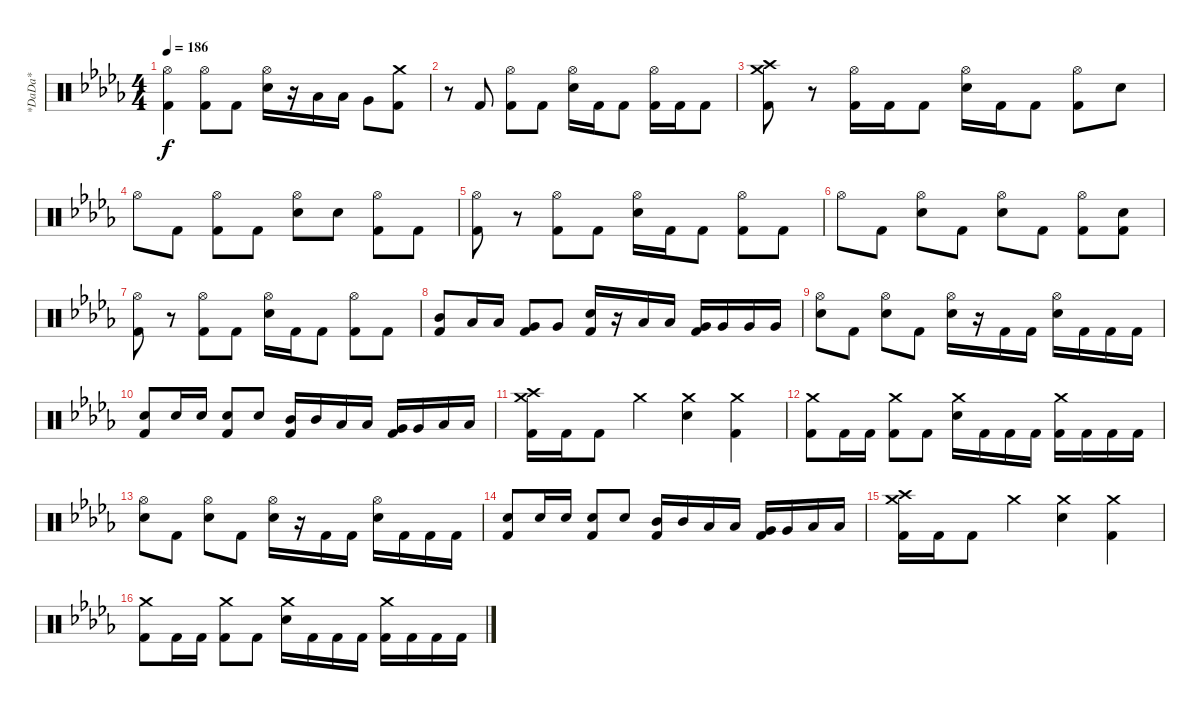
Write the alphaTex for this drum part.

\track ("*DaDa*" "*DaDa*") {instrument percussion}
\staff {score}
\articulation defaults
\ts (4 4)
\tempo 186
\clef neutral
\ks db
("Hi-Hat (open)" "Kick (hit) 2").4{dy f} ("Hi-Hat (open)" "Kick (hit) 2").8 "Kick (hit) 2".8 ("Hi-Hat (open)" "Electric Snare (hit)").16 r.16 "Low Tom (hit)".16 "Low Tom (hit)".16 "Very Low Tom (hit)".8 ("Crash medium (hit)" "Kick (hit) 2").8 |
r.8 "Kick (hit) 2".8 ("Hi-Hat (open)" "Kick (hit) 2").8 "Kick (hit) 2".8 ("Hi-Hat (open)" "Electric Snare (hit)").16 "Kick (hit) 2".16 "Kick (hit) 2".8 ("Hi-Hat (open)" "Kick (hit) 2").16 "Kick (hit) 2".16 "Kick (hit) 2".8 |
("Crash medium (hit)" "Crash high (hit)" "Kick (hit) 2").8 r.8 ("Hi-Hat (open)" "Kick (hit) 2").16 "Kick (hit) 2".16 "Kick (hit) 2".8 ("Hi-Hat (open)" "Electric Snare (hit)").16 "Kick (hit) 2".16 "Kick (hit) 2".8 ("Hi-Hat (open)" "Kick (hit) 2").8 "Electric Snare (hit)".8 |
"Hi-Hat (open)".8 "Kick (hit) 2".8 ("Hi-Hat (open)" "Kick (hit) 2").8 "Kick (hit) 2".8 ("Hi-Hat (open)" "Electric Snare (hit)").8 "Electric Snare (hit)".8 ("Hi-Hat (open)" "Kick (hit) 2").8 "Kick (hit) 2".8 |
("Hi-Hat (open)" "Kick (hit) 2").8 r.8 ("Hi-Hat (open)" "Kick (hit) 2").8 "Kick (hit) 2".8 ("Hi-Hat (open)" "Electric Snare (hit)").16 "Kick (hit) 2".16 "Kick (hit) 2".8 ("Hi-Hat (open)" "Kick (hit) 2").8 "Kick (hit) 2".8 |
"Hi-Hat (open)".8 "Kick (hit) 2".8 ("Hi-Hat (open)" "Electric Snare (hit)").8 "Kick (hit) 2".8 ("Hi-Hat (open)" "Electric Snare (hit)").8 "Kick (hit) 2".8 ("Hi-Hat (open)" "Kick (hit) 2").8 ("Electric Snare (hit)" "Kick (hit) 2").8 |
("Hi-Hat (open)" "Kick (hit) 2").8 r.8 ("Hi-Hat (open)" "Kick (hit) 2").8 "Kick (hit) 2".8 ("Hi-Hat (open)" "Electric Snare (hit)").16 "Kick (hit) 2".16 "Kick (hit) 2".8 ("Hi-Hat (open)" "Kick (hit) 2").8 "Kick (hit) 2".8 |
("Mid Tom (hit)" "Kick (hit) 2").8 "Low Tom (hit)".16 "Low Tom (hit)".16 ("Very Low Tom (hit)" "Kick (hit) 2").8 "Very Low Tom (hit)".8 ("Electric Snare (hit)" "Kick (hit) 2").16 r.16 "Low Tom (hit)".16 "Low Tom (hit)".16 ("Very Low Tom (hit)" "Kick (hit) 2").16 "Very Low Tom (hit)".16 "Very Low Tom (hit)".16 "Very Low Tom (hit)".16 |
("Hi-Hat (open)" "Electric Snare (hit)").8 "Kick (hit) 2".8 ("Hi-Hat (open)" "Electric Snare (hit)").8 "Kick (hit) 2".8 ("Hi-Hat (open)" "Electric Snare (hit)").16 r.16 "Kick (hit) 2".16 "Kick (hit) 2".16 ("Hi-Hat (open)" "Electric Snare (hit)").16 "Kick (hit) 2".16 "Kick (hit) 2".16 "Kick (hit) 2".16 |
("Electric Snare (hit)" "Kick (hit) 2").8 "Electric Snare (hit)".16 "Electric Snare (hit)".16 ("Electric Snare (hit)" "Kick (hit) 2").8 "Electric Snare (hit)".8 ("Mid Tom (hit)" "Kick (hit) 2").16 "Mid Tom (hit)".16 "Low Tom (hit)".16 "Low Tom (hit)".16 ("Very Low Tom (hit)" "Kick (hit) 2").16 "Very Low Tom (hit)".16 "Low Floor Tom (hit)".16 "Low Floor Tom (hit)".16 |
("Crash medium (hit)" "Crash high (hit)" "Kick (hit) 2").16 "Kick (hit) 2".16 "Kick (hit) 2".8 "Crash medium (hit)".4 ("Crash medium (hit)" "Electric Snare (hit)").4 ("Crash medium (hit)" "Kick (hit) 2").4 |
("Crash medium (hit)" "Kick (hit) 2").8 "Kick (hit) 2".16 "Kick (hit) 2".16 ("Crash medium (hit)" "Kick (hit) 2").8 "Kick (hit) 2".8 ("Crash medium (hit)" "Electric Snare (hit)").16 "Kick (hit) 2".16 "Kick (hit) 2".16 "Kick (hit) 2".16 ("Crash medium (hit)" "Kick (hit) 2").16 "Kick (hit) 2".16 "Kick (hit) 2".16 "Kick (hit) 2".16 |
("Hi-Hat (open)" "Electric Snare (hit)").8 "Kick (hit) 2".8 ("Hi-Hat (open)" "Electric Snare (hit)").8 "Kick (hit) 2".8 ("Hi-Hat (open)" "Electric Snare (hit)").16 r.16 "Kick (hit) 2".16 "Kick (hit) 2".16 ("Hi-Hat (open)" "Electric Snare (hit)").16 "Kick (hit) 2".16 "Kick (hit) 2".16 "Kick (hit) 2".16 |
("Electric Snare (hit)" "Kick (hit) 2").8 "Electric Snare (hit)".16 "Electric Snare (hit)".16 ("Electric Snare (hit)" "Kick (hit) 2").8 "Electric Snare (hit)".8 ("Mid Tom (hit)" "Kick (hit) 2").16 "Mid Tom (hit)".16 "Low Tom (hit)".16 "Low Tom (hit)".16 ("Very Low Tom (hit)" "Kick (hit) 2").16 "Very Low Tom (hit)".16 "Low Floor Tom (hit)".16 "Low Floor Tom (hit)".16 |
("Crash medium (hit)" "Crash high (hit)" "Kick (hit) 2").16 "Kick (hit) 2".16 "Kick (hit) 2".8 "Crash medium (hit)".4 ("Crash medium (hit)" "Electric Snare (hit)").4 ("Crash medium (hit)" "Kick (hit) 2").4 |
("Crash medium (hit)" "Kick (hit) 2").8 "Kick (hit) 2".16 "Kick (hit) 2".16 ("Crash medium (hit)" "Kick (hit) 2").8 "Kick (hit) 2".8 ("Crash medium (hit)" "Electric Snare (hit)").16 "Kick (hit) 2".16 "Kick (hit) 2".16 "Kick (hit) 2".16 ("Crash medium (hit)" "Kick (hit) 2").16 "Kick (hit) 2".16 "Kick (hit) 2".16 "Kick (hit) 2".16
